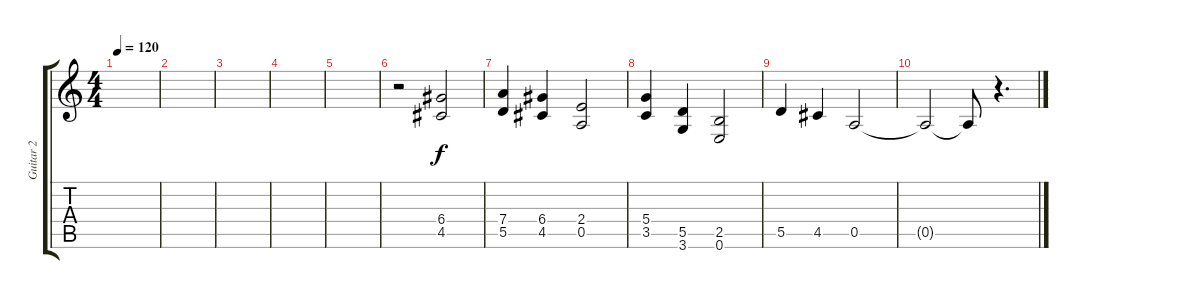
\track ("Guitar 2" "Guitar 2") {instrument distortionguitar}
\staff {score tabs}
\tuning (E4 B3 G3 D3 A2 E2) {hide}
\ts (4 4)
\tempo 120
\clef g2
\ks c
|
|
|
|
|
r.2 (6.4 4.5).2 |
(7.4 5.5).4 (6.4 4.5).4 (2.4 0.5).2 |
(5.4 3.5).4 (5.5 3.6).4 (2.5 0.6).2 |
5.5.4 4.5.4 0.5.2 |
0.5{t}.2 0.5{t}.8 r.4{d}
